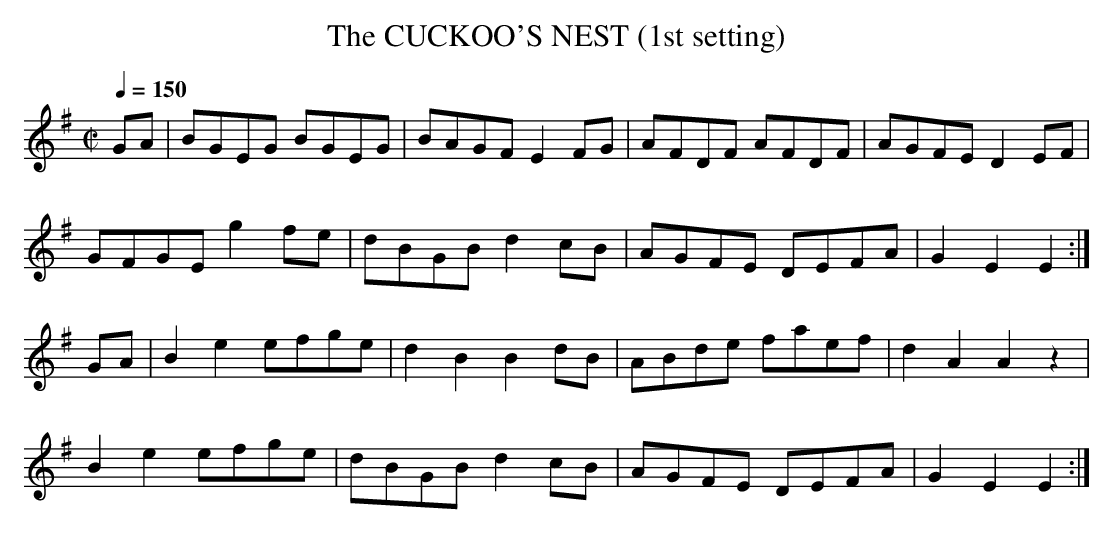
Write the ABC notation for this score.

X:1
T:CUCKOO'S NEST (1st setting), The
Q:1/4=150
M:C| % source 2/4
L:1/8 % source 1/16
K:Em
GA|BGEG BGEG|BAGF E2FG|AFDF AFDF|AGFE D2EF|
GFGE g2fe|dBGB d2cB|AGFE DEFA|G2E2 E2:|
GA|B2e2 efge|d2B2 B2dB|ABde faef|d2A2 A2z2|
B2e2 efge|dBGB d2cB|AGFE DEFA|G2E2 E2:|
